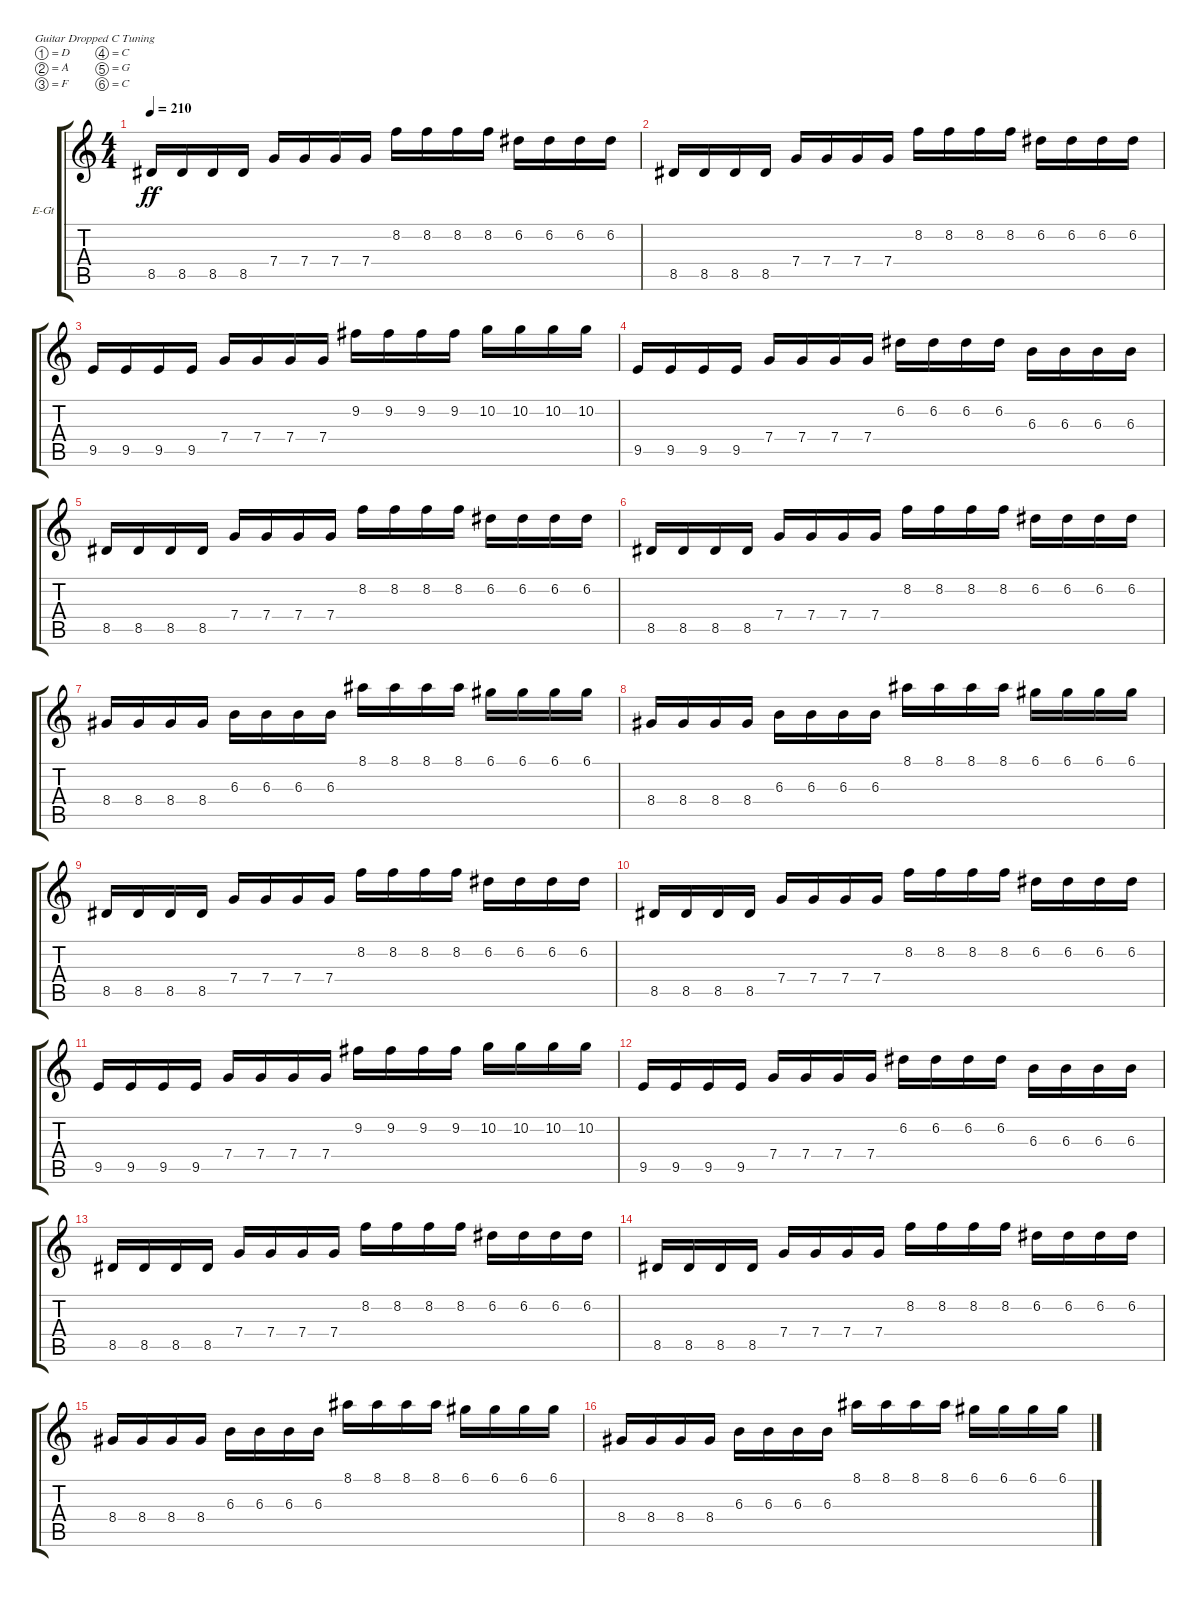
\defaultSystemsLayout 4
\bracketExtendMode groupsimilarinstruments
\firstSystemTrackNameOrientation horizontal
\otherSystemsTrackNameOrientation horizontal
\track ("Right Guitar" "E-Gt") {instrument distortionguitar}
\staff {score tabs}
\tuning (D4 A3 F3 C3 G2 C2)
\ts (4 4)
\tempo 210
\clef g2
\ks c
8.5.16{dy ff} 8.5.16 8.5.16 8.5.16 7.4.16 7.4.16 7.4.16 7.4.16 8.2.16 8.2.16 8.2.16 8.2.16 6.2.16 6.2.16 6.2.16 6.2.16 |
8.5.16 8.5.16 8.5.16 8.5.16 7.4.16 7.4.16 7.4.16 7.4.16 8.2.16 8.2.16 8.2.16 8.2.16 6.2.16 6.2.16 6.2.16 6.2.16 |
9.5.16 9.5.16 9.5.16 9.5.16 7.4.16 7.4.16 7.4.16 7.4.16 9.2.16 9.2.16 9.2.16 9.2.16 10.2.16 10.2.16 10.2.16 10.2.16 |
9.5.16 9.5.16 9.5.16 9.5.16 7.4.16 7.4.16 7.4.16 7.4.16 6.2.16 6.2.16 6.2.16 6.2.16 6.3.16 6.3.16 6.3.16 6.3.16 |
8.5.16 8.5.16 8.5.16 8.5.16 7.4.16 7.4.16 7.4.16 7.4.16 8.2.16 8.2.16 8.2.16 8.2.16 6.2.16 6.2.16 6.2.16 6.2.16 |
8.5.16 8.5.16 8.5.16 8.5.16 7.4.16 7.4.16 7.4.16 7.4.16 8.2.16 8.2.16 8.2.16 8.2.16 6.2.16 6.2.16 6.2.16 6.2.16 |
8.4.16 8.4.16 8.4.16 8.4.16 6.3.16 6.3.16 6.3.16 6.3.16 8.1.16 8.1.16 8.1.16 8.1.16 6.1.16 6.1.16 6.1.16 6.1.16 |
8.4.16 8.4.16 8.4.16 8.4.16 6.3.16 6.3.16 6.3.16 6.3.16 8.1.16 8.1.16 8.1.16 8.1.16 6.1.16 6.1.16 6.1.16 6.1.16 |
8.5.16 8.5.16 8.5.16 8.5.16 7.4.16 7.4.16 7.4.16 7.4.16 8.2.16 8.2.16 8.2.16 8.2.16 6.2.16 6.2.16 6.2.16 6.2.16 |
8.5.16 8.5.16 8.5.16 8.5.16 7.4.16 7.4.16 7.4.16 7.4.16 8.2.16 8.2.16 8.2.16 8.2.16 6.2.16 6.2.16 6.2.16 6.2.16 |
9.5.16 9.5.16 9.5.16 9.5.16 7.4.16 7.4.16 7.4.16 7.4.16 9.2.16 9.2.16 9.2.16 9.2.16 10.2.16 10.2.16 10.2.16 10.2.16 |
9.5.16 9.5.16 9.5.16 9.5.16 7.4.16 7.4.16 7.4.16 7.4.16 6.2.16 6.2.16 6.2.16 6.2.16 6.3.16 6.3.16 6.3.16 6.3.16 |
8.5.16 8.5.16 8.5.16 8.5.16 7.4.16 7.4.16 7.4.16 7.4.16 8.2.16 8.2.16 8.2.16 8.2.16 6.2.16 6.2.16 6.2.16 6.2.16 |
8.5.16 8.5.16 8.5.16 8.5.16 7.4.16 7.4.16 7.4.16 7.4.16 8.2.16 8.2.16 8.2.16 8.2.16 6.2.16 6.2.16 6.2.16 6.2.16 |
8.4.16 8.4.16 8.4.16 8.4.16 6.3.16 6.3.16 6.3.16 6.3.16 8.1.16 8.1.16 8.1.16 8.1.16 6.1.16 6.1.16 6.1.16 6.1.16 |
8.4.16 8.4.16 8.4.16 8.4.16 6.3.16 6.3.16 6.3.16 6.3.16 8.1.16 8.1.16 8.1.16 8.1.16 6.1.16 6.1.16 6.1.16 6.1.16
